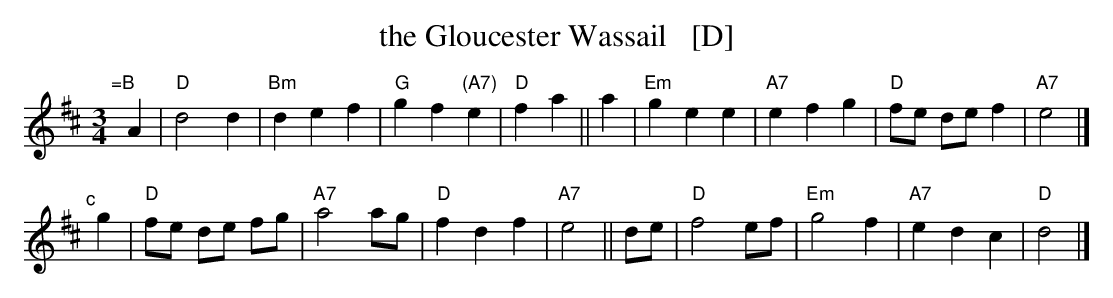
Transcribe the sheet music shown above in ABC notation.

X:1
T: the Gloucester Wassail   [D]
M: 3/4
L: 1/8
K: D
"=B"[|]\
A2 | "D"d4 d2 | "Bm"d2 e2 f2 | "G"g2 f2 "(A7)"e2 | "D"f2 a2 ||\
a2 | "Em"g2 e2 e2 | "A7"e2 f2 g2 | "D"fe de f2 | "A7"e4 |]
"^c"[|]\
g2 | "D"fe de fg | "A7"a4 ag | "D"f2 d2 f2 | "A7"e4 ||\
de | "D"f4 ef | "Em"g4 f2 | "A7"e2 d2 c2 | "D"d4 |]
